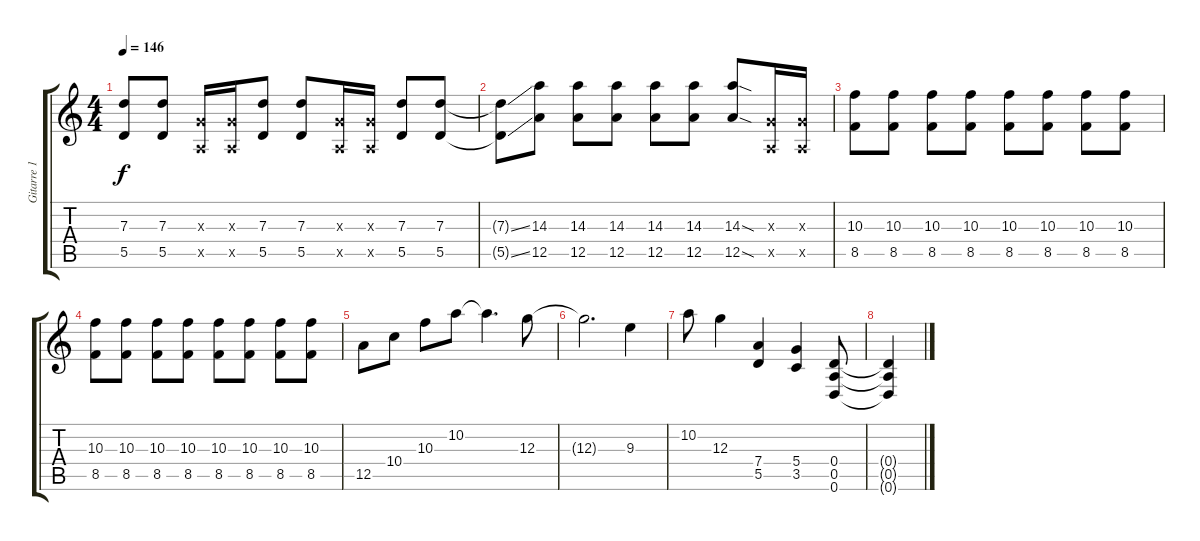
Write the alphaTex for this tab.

\track ("Gitarre 1" "Gitarre 1") {instrument overdrivenguitar}
\staff {score tabs}
\tuning (D4 B3 G3 D3 A2 D2) {hide}
\ts (4 4)
\tempo 146
\clef g2
\ks c
(7.3 5.5).8{dy f} (7.3 5.5).8 (0.3{x} 0.5{x}).16 (0.3{x} 0.5{x}).16 (7.3 5.5).8 (7.3 5.5).8 (0.3{x} 0.5{x}).16 (0.3{x} 0.5{x}).16 (7.3 5.5).8 (7.3 5.5).8 |
(7.3{ss t} 5.5{ss t}).8 (14.3 12.5).8 (14.3 12.5).8 (14.3 12.5).8 (14.3 12.5).8 (14.3 12.5).8 (14.3{sod} 12.5{sod}).8 (0.3{x} 0.5{x}).16 (0.3{x} 0.5{x}).16 |
(10.3 8.5).8 (10.3 8.5).8 (10.3 8.5).8 (10.3 8.5).8 (10.3 8.5).8 (10.3 8.5).8 (10.3 8.5).8 (10.3 8.5).8 |
(10.3 8.5).8 (10.3 8.5).8 (10.3 8.5).8 (10.3 8.5).8 (10.3 8.5).8 (10.3 8.5).8 (10.3 8.5).8 (10.3 8.5).8 |
12.5.8 10.4.8 10.3.8 10.2.8 10.2{t}.4{d} 12.3.8 |
12.3{t}.2{d} 9.3.4 |
10.2.8 12.3.4 (7.4 5.5).4 (5.4 3.5).4 (0.4 0.5 0.6).8 |
(0.4{t} 0.5{t} 0.6{t}).4
